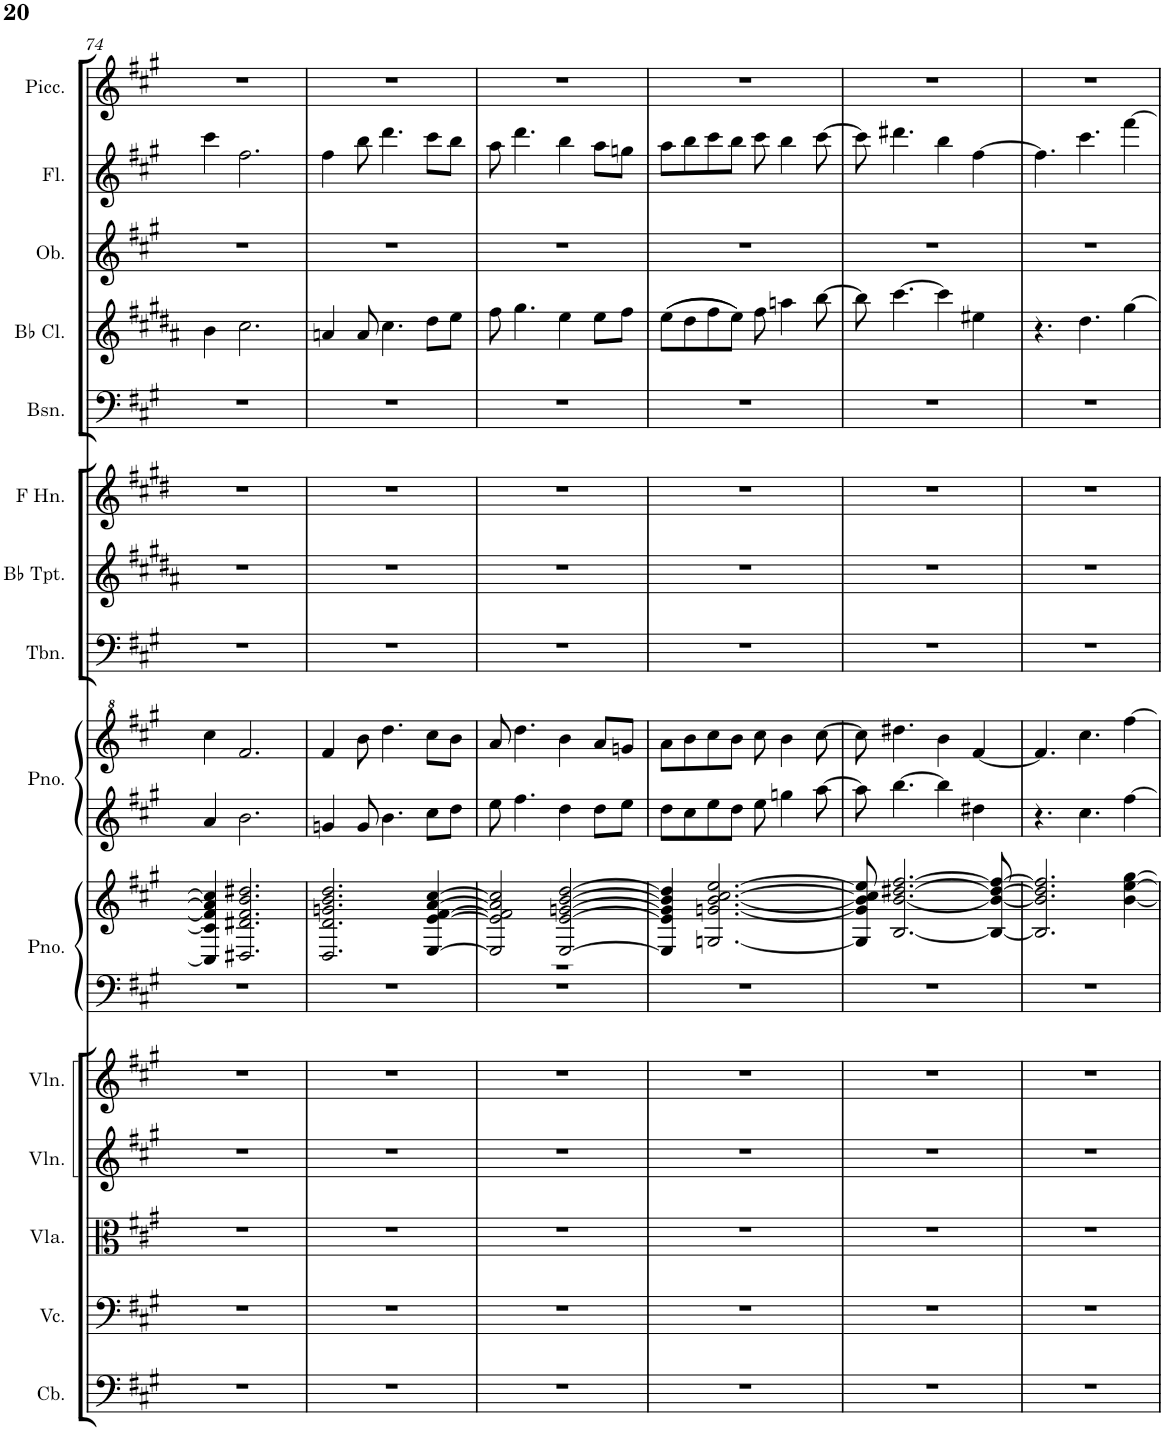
**kern	**kern	**kern	**kern	**kern	**kern	**kern	**kern	**kern	**kern	**kern	**kern	**kern	**kern	**kern	**kern	**kern
*part15	*part14	*part13	*part12	*part11	*part10	*part10	*part9	*part9	*part8	*part7	*part6	*part5	*part4	*part3	*part2	*part1
*staff17	*staff16	*staff15	*staff14	*staff13	*staff12	*staff11	*staff10	*staff9	*staff8	*staff7	*staff6	*staff5	*staff4	*staff3	*staff2	*staff1
*I"Contrabass	*I"Violoncello	*I"Viola	*I"Violin	*I"Violin	*I"Piano	*	*I"Piano	*	*I"Trombone	*I"Bb Trumpet	*I"Horn in F	*I"Bassoon	*I"Bb Clarinet	*I"Oboe	*I"Flute	*I"Piccolo
*I'Cb.	*I'Vc.	*I'Vla.	*I'Vln.	*I'Vln.	*I'Pno.	*	*I'Pno.	*	*I'Tbn.	*I'Bb Tpt.	*	*I'Bsn.	*I'Bb Cl.	*I'Ob.	*I'Fl.	*I'Picc.
!!LO:PB:g=z
*clefF4	*clefF4	*clefC3	*clefG2	*clefG2	*clefF4	*clefG2	*clefG2	*clefG^2	*clefF4	*clefG2	*clefG2	*clefF4	*clefG2	*clefG2	*clefG2	*clefG2
*Trd7c12	*	*Trd5c9	*Trd1c2	*Trd1c2	*	*	*	*	*	*Trd1c2	*Trd4c7	*	*Trd1c2	*	*	*Trd-7c-12
*k[f#c#g#]	*k[f#c#g#]	*k[f#c#g#]	*k[f#c#g#]	*k[f#c#g#]	*k[f#c#g#]	*k[f#c#g#]	*k[f#c#g#]	*k[f#c#g#]	*k[f#c#g#]	*k[f#c#g#d#a#]	*k[f#c#g#d#]	*k[f#c#g#]	*k[f#c#g#d#a#]	*k[f#c#g#]	*k[f#c#g#]	*k[f#c#g#]
*M4/4	*M4/4	*M4/4	*M4/4	*M4/4	*M4/4	*M4/4	*M4/4	*M4/4	*M4/4	*M4/4	*M4/4	*M4/4	*M4/4	*M4/4	*M4/4	*M4/4
=74	=74	=74	=74	=74	=74	=74	=74	=74	=74	=74	=74	=74	=74	=74	=74	=74
1r	1r	1r	1r	1r	1r	4C#/] 4c#/] 4f#/] 4a/] 4cc#/]	4a/	4ccc#\	1r	1r	1r	1r	4b\	1r	4ccc#\	1r
.	.	.	.	.	.	2.D#X/ 2.d#X/ 2.f#/ 2.b/ 2.dd#X/	2.b\	2.ff#/	.	.	.	.	2.cc#\	.	2.ff#\	.
=75	=75	=75	=75	=75	=75	=75	=75	=75	=75	=75	=75	=75	=75	=75	=75	=75
1r	1r	1r	1r	1r	1r	2.D/ 2.d/ 2.gn/ 2.b/ 2.dd/	4gn/	4ff#/	1r	1r	1r	1r	4an/	1r	4ff#\	1r
.	.	.	.	.	.	.	8g/	8bb\	.	.	.	.	8a/	.	8bb\	.
.	.	.	.	.	.	.	4.b\	4.ddd\	.	.	.	.	4.cc#\	.	4.ddd\	.
.	.	.	.	.	.	[4E/ [4e/ [4f#/ [4a/ [4cc#/	8cc#\L	8ccc#\L	.	.	.	.	8dd#\L	.	8ccc#\L	.
.	.	.	.	.	.	.	8dd\J	8bb\J	.	.	.	.	8ee\J	.	8bb\J	.
=76	=76	=76	=76	=76	=76	=76	=76	=76	=76	=76	=76	=76	=76	=76	=76	=76
*	*	*	*	*	*	*^	*	*	*	*	*	*	*	*	*	*
1r	1r	1r	1r	1r	1r	2E/] 2e/] 2f#/] 2a/] 2cc#/]	1r	8ee\	8aa/	1r	1r	1r	1r	8ff#\	1r	8aa\	1r
.	.	.	.	.	.	.	.	4.ff#\	4.ddd\	.	.	.	.	4.gg#\	.	4.ddd\	.
.	.	.	.	.	.	[2E/ [2e/ [2gn/ [2b/ [2dd/	.	4dd\	4bb\	.	.	.	.	4ee\	.	4bb\	.
.	.	.	.	.	.	.	.	8dd\L	8aa/L	.	.	.	.	8ee\L	.	8aa\L	.
.	.	.	.	.	.	.	.	8ee\J	8ggn/J	.	.	.	.	8ff#\J	.	8ggn\J	.
*	*	*	*	*	*	*v	*v	*	*	*	*	*	*	*	*	*	*
=77	=77	=77	=77	=77	=77	=77	=77	=77	=77	=77	=77	=77	=77	=77	=77	=77
1r	1r	1r	1r	1r	1r	4E/] 4e/] 4g/] 4b/] 4dd/]	8dd\L	8aa\L	1r	1r	1r	1r	((8ee\L	1r	8aa\L	1r
.	.	.	.	.	.	.	8cc#\	8bb\	.	.	.	.	8dd#\	.	8bb\	.
.	.	.	.	.	.	[2.Gn/ [2.gn/ [2.b/ [2.cc#/ [2.ee/	8ee\	8ccc#\	.	.	.	.	8ff#\	.	8ccc#\	.
.	.	.	.	.	.	.	8dd\J	8bb\J	.	.	.	.	8ee\J))	.	8bb\J	.
.	.	.	.	.	.	.	8ee\	8ccc#\	.	.	.	.	8ff#\	.	8ccc#\	.
.	.	.	.	.	.	.	4ggn\	4bb\	.	.	.	.	4aan\	.	4bb\	.
.	.	.	.	.	.	.	[8aa\	[8ccc#\	.	.	.	.	[8bb\	.	[8ccc#\	.
=78	=78	=78	=78	=78	=78	=78	=78	=78	=78	=78	=78	=78	=78	=78	=78	=78
1r	1r	1r	1r	1r	1r	8G/] 8g/] 8b/] 8cc#/] 8ee/]	8aa\]	8ccc#\]	1r	1r	1r	1r	8bb\]	1r	8ccc#\]	1r
.	.	.	.	.	.	[2.B/ [2.b/ [2.dd#X/ [2.ff#/	[4.bb\	4.ddd#X\	.	.	.	.	[4.ccc#\	.	4.ddd#X\	.
.	.	.	.	.	.	.	4bb\]	4bb\	.	.	.	.	4ccc#\]	.	4bb\	.
.	.	.	.	.	.	.	4dd#X\	[4ff#/	.	.	.	.	4ee#X\	.	[4ff#\	.
.	.	.	.	.	.	8B/_ 8b/_ 8dd#/_ 8ff#/_	.	.	.	.	.	.	.	.	.	.
=79	=79	=79	=79	=79	=79	=79	=79	=79	=79	=79	=79	=79	=79	=79	=79	=79
1r	1r	1r	1r	1r	1r	2.B/] 2.b/] 2.dd#/] 2.ff#/]	4.r	4.ff#/]	1r	1r	1r	1r	4.r	1r	4.ff#\]	1r
.	.	.	.	.	.	.	4.cc#\	4.ccc#\	.	.	.	.	4.dd#\	.	4.ccc#\	.
.	.	.	.	.	.	[4b\ [4ee\ [4gg#\	[4ff#\	[4fff#\	.	.	.	.	[4gg#\	.	[4fff#\	.
=	=	=	=	=	=	=	=	=	=	=	=	=	=	=	=	=
*-	*-	*-	*-	*-	*-	*-	*-	*-	*-	*-	*-	*-	*-	*-	*-	*-
